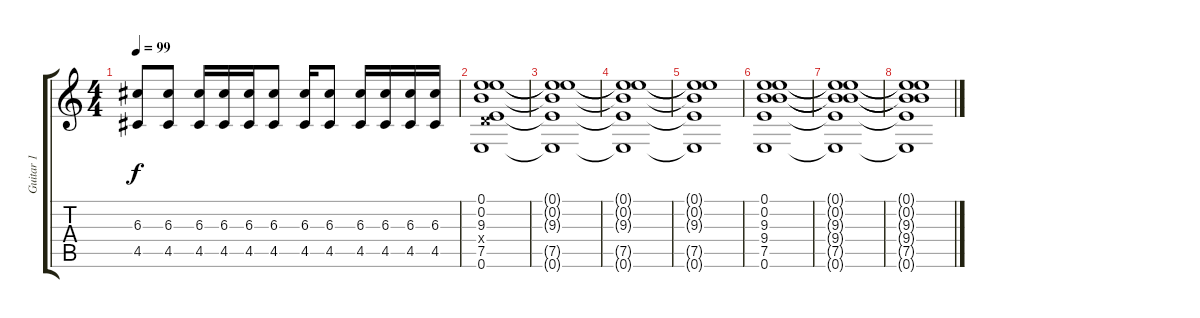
\track ("Guitar 1" "Guitar 1") {instrument acousticguitarsteel}
\staff {score tabs}
\tuning (E4 B3 G3 D3 A2 E2) {hide}
\ts (4 4)
\tempo 99
\clef g2
\ks c
(6.3 4.5).8{dy f} (6.3 4.5).8 (6.3 4.5).16 (6.3 4.5).16 (6.3 4.5).16 (6.3 4.5).8 (6.3 4.5).16 (6.3 4.5).8 (6.3 4.5).16 (6.3 4.5).16 (6.3 4.5).16 (6.3 4.5).16 |
(0.1 0.2 9.3 0.4{x} 7.5 0.6).1 |
(0.1{t} 0.2{t} 9.3{t} 7.5{t} 0.6{t}).1 |
(0.1{t} 0.2{t} 9.3{t} 7.5{t} 0.6{t}).1 |
(0.1{t} 0.2{t} 9.3{t} 7.5{t} 0.6{t}).1 |
(0.1 0.2 9.3 9.4 7.5 0.6).1 |
(0.1{t} 0.2{t} 9.3{t} 9.4{t} 7.5{t} 0.6{t}).1 |
(0.1{t} 0.2{t} 9.3{t} 9.4{t} 7.5{t} 0.6{t}).1
